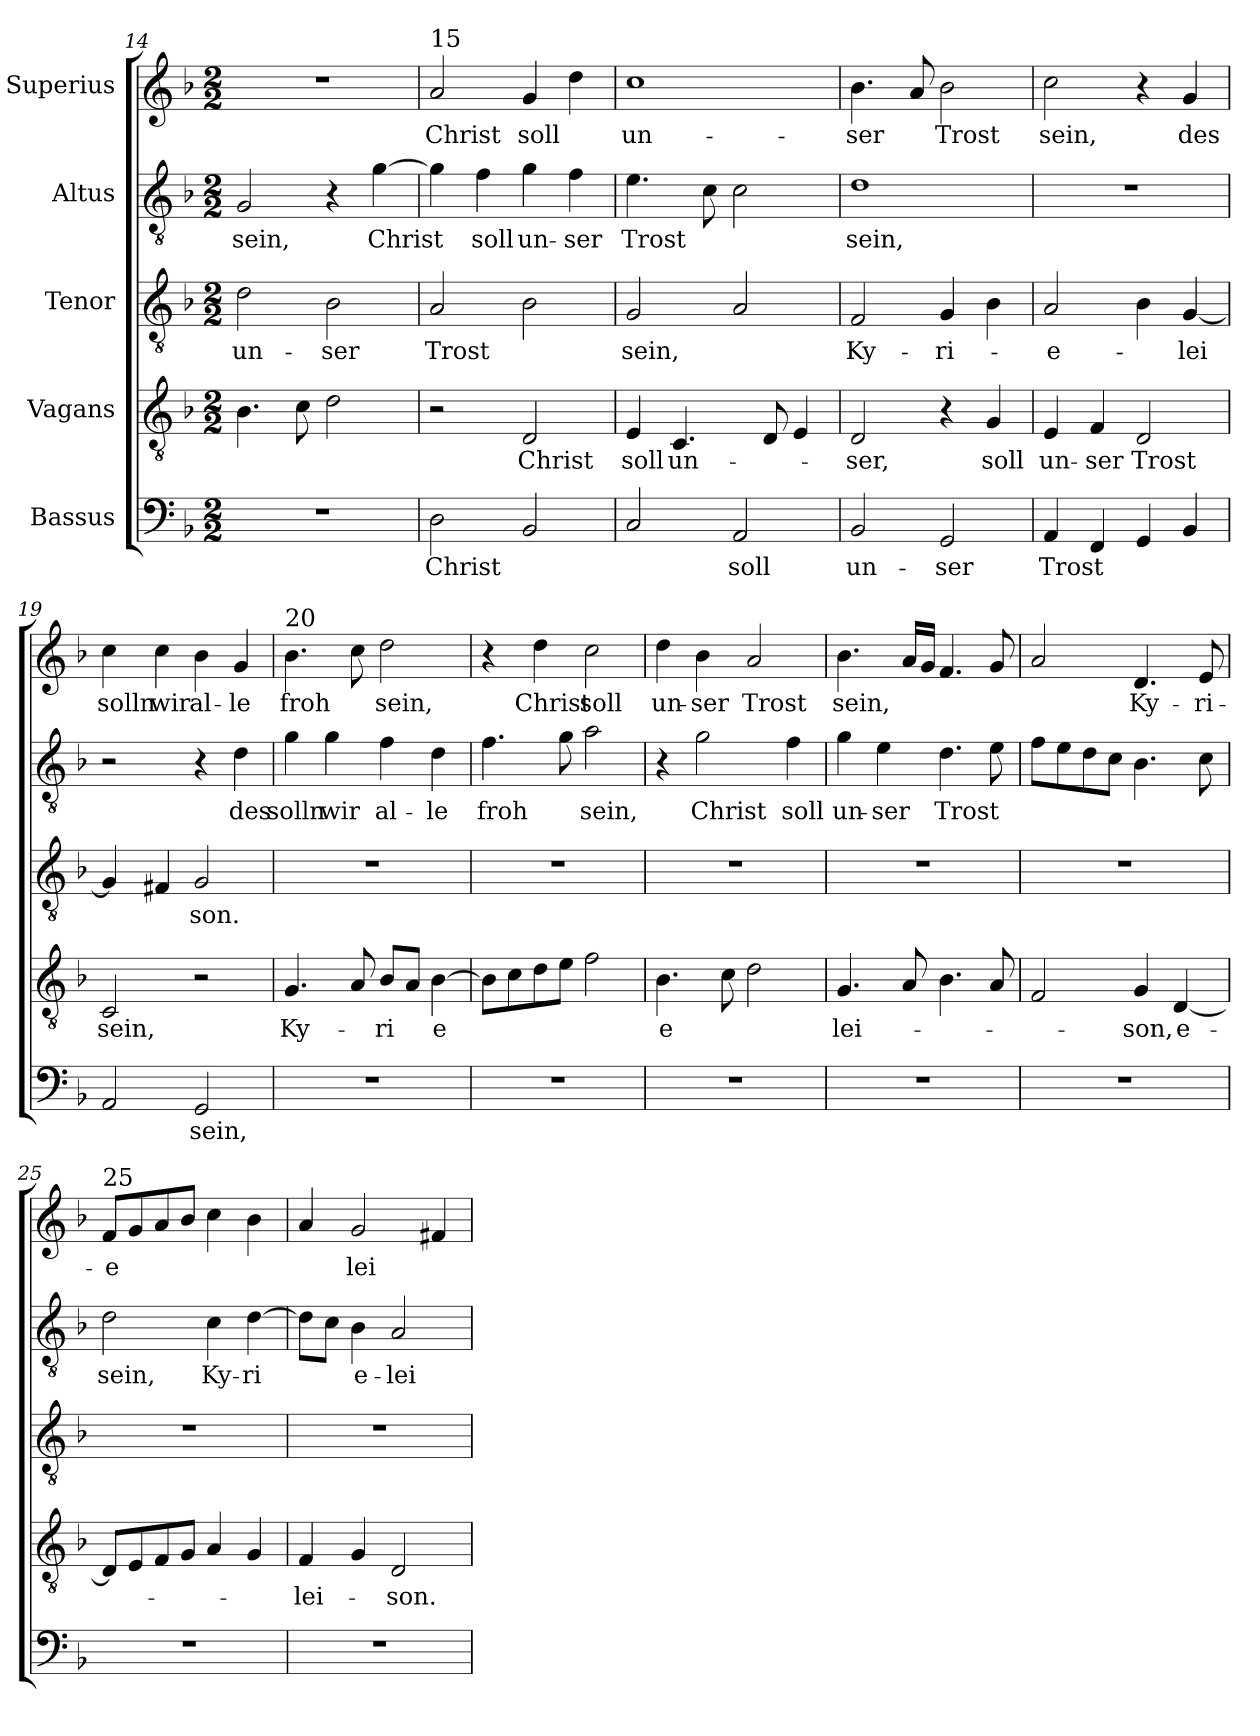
**kern	**text	**kern	**text	**kern	**text	**kern	**text	**kern	**text
*part5	*part5	*part4	*part4	*part3	*part3	*part2	*part2	*part1	*part1
*staff5	*staff5	*staff4	*staff4	*staff3	*staff3	*staff2	*staff2	*staff1	*staff1
*I"Bassus	*	*I"Vagans	*	*I"Tenor	*	*I"Altus	*	*I"Superius	*
*clefF4	*	*clefGv2	*	*clefGv2	*	*clefGv2	*	*clefG2	*
*k[b-]	*	*k[b-]	*	*k[b-]	*	*k[b-]	*	*k[b-]	*
*M2/2	*	*M2/2	*	*M2/2	*	*M2/2	*	*M2/2	*
=14	=14	=14	=14	=14	=14	=14	=14	=14	=14
!	!	!	!	!	!LO:LY:b	!	!LO:LY:b	!	!
1r	.	4.B-\	.	2d\	un-	2G/	sein,	1r	.
.	.	8c\	.	.	.	.	.	.	.
!	!	!	!	!	!LO:LY:b	!	!	!	!
.	.	2d\	.	2B-\	ser	4r	.	.	.
!	!	!	!	!	!	!	!LO:LY:b	!	!
.	.	.	.	.	.	[4g\	Christ	.	.
=15	=15	=15	=15	=15	=15	=15	=15	=15	=15
!	!	!	!	!	!	!	!	!LO:TX:a:t=15	!
!	!LO:LY:b	!	!	!	!LO:LY:b	!	!	!	!LO:LY:b
2D\	Christ	2r	.	2A/	Trost	4g\]	.	2a/	Christ
!	!	!	!	!	!	!	!LO:LY:b	!	!
.	.	.	.	.	.	4f\	soll	.	.
!	!	!	!LO:LY:b	!	!	!	!LO:LY:b	!	!LO:LY:b
2BB-/	.	2D/	Christ	2B-\	.	4g\	un-	4g/	soll
!	!	!	!	!	!	!	!LO:LY:b	!	!
.	.	.	.	.	.	4f\	ser	4dd\	.
=16	=16	=16	=16	=16	=16	=16	=16	=16	=16
!	!	!	!LO:LY:b	!	!LO:LY:b	!	!LO:LY:b	!	!LO:LY:b
2C/	.	4E/	soll	2G/	sein,	4.e\	Trost	1cc	un-
!	!	!	!LO:LY:b	!	!	!	!	!	!
.	.	4.C/	un-	.	.	.	.	.	.
.	.	.	.	.	.	8c\	.	.	.
!	!LO:LY:b	!	!	!	!	!	!	!	!
2AA/	soll	.	.	2A/	.	2c\	.	.	.
.	.	8D/	.	.	.	.	.	.	.
.	.	4E/	.	.	.	.	.	.	.
!!LO:PB:g=z
=17	=17	=17	=17	=17	=17	=17	=17	=17	=17
!	!LO:LY:b	!	!LO:LY:b	!	!LO:LY:b	!	!LO:LY:b	!	!LO:LY:b
2BB-/	un-	2D/	ser,	2F/	Ky-	1d	sein,	4.b-\	ser
.	.	.	.	.	.	.	.	8a/	.
!	!LO:LY:b	!	!	!	!LO:LY:b	!	!	!	!LO:LY:b
2GG/	ser	4r	.	4G/	ri-	.	.	2b-\	Trost
!	!	!	!LO:LY:b	!	!	!	!	!	!
.	.	4G/	soll	4B-\	.	.	.	.	.
=18	=18	=18	=18	=18	=18	=18	=18	=18	=18
!	!LO:LY:b	!	!LO:LY:b	!	!LO:LY:b	!	!	!	!LO:LY:b
4AA/	Trost	4E/	un-	2A/	e-	1r	.	2cc\	sein,
!	!	!	!LO:LY:b	!	!	!	!	!	!
4FF/	.	4F/	ser	.	.	.	.	.	.
!	!	!	!LO:LY:b	!	!	!	!	!	!
4GG/	.	2D/	Trost	4B-\	.	.	.	4r	.
!	!	!	!	!	!LO:LY:b	!	!	!	!LO:LY:b
4BB-/	.	.	.	[4G/	lei-	.	.	4g/	des
=19	=19	=19	=19	=19	=19	=19	=19	=19	=19
!	!	!	!LO:LY:b	!	!	!	!	!	!LO:LY:b
2AA/	.	2C/	sein,	4G/]	.	2r	.	4cc\	solln
!	!	!	!	!	!LO:LY:b	!	!	!	!LO:LY:b
.	.	.	.	4F#X/	-	.	.	4cc\	wir
!	!LO:LY:b	!	!	!	!LO:LY:b	!	!	!	!LO:LY:b
2GG/	sein,	2r	.	2G/	son.	4r	.	4b-\	al-
!	!	!	!	!	!	!	!LO:LY:b	!	!LO:LY:b
.	.	.	.	.	.	4d\	des	4g/	le
=20	=20	=20	=20	=20	=20	=20	=20	=20	=20
!	!	!	!	!	!	!	!	!LO:TX:a:t=20	!
!	!	!	!LO:LY:b	!	!	!	!LO:LY:b	!	!LO:LY:b
1r	.	4.G/	Ky-	1r	.	4g\	solln	4.b-\	froh
!	!	!	!	!	!	!	!LO:LY:b	!	!
.	.	.	.	.	.	4g\	wir	.	.
.	.	8A/	.	.	.	.	.	8cc\	.
!	!	!	!LO:LY:b	!	!	!	!LO:LY:b	!	!LO:LY:b
.	.	8B-/L	ri	.	.	4f\	al-	2dd\	sein,
!	!	!	!LO:LY:b	!	!	!	!	!	!
.	.	8A/J	-	.	.	.	.	.	.
!	!	!	!LO:LY:b	!	!	!	!LO:LY:b	!	!
.	.	[4B-\	e	.	.	4d\	le	.	.
=21	=21	=21	=21	=21	=21	=21	=21	=21	=21
!	!	!	!	!	!	!	!LO:LY:b	!	!
1r	.	8B-\L]	.	1r	.	4.f\	froh	4r	.
.	.	8c\	.	.	.	.	.	.	.
!	!	!	!	!	!	!	!	!	!LO:LY:b
.	.	8d\	.	.	.	.	.	4dd\	Christ
.	.	8e\J	.	.	.	8g\	.	.	.
!	!	!	!	!	!	!	!LO:LY:b	!	!LO:LY:b
.	.	2f\	.	.	.	2a\	sein,	2cc\	soll
!!LO:LB:g=z
=22	=22	=22	=22	=22	=22	=22	=22	=22	=22
!	!	!	!LO:LY:b	!	!	!	!	!	!LO:LY:b
1r	.	4.B-\	e	1r	.	4r	.	4dd\	un-
!	!	!	!	!	!	!	!LO:LY:b	!	!LO:LY:b
.	.	.	.	.	.	2g\	Christ	4b-\	ser
.	.	8c\	.	.	.	.	.	.	.
!	!	!	!	!	!	!	!	!	!LO:LY:b
.	.	2d\	.	.	.	.	.	2a/	Trost
!	!	!	!	!	!	!	!LO:LY:b	!	!
.	.	.	.	.	.	4f\	soll	.	.
=23	=23	=23	=23	=23	=23	=23	=23	=23	=23
!	!	!	!LO:LY:b	!	!	!	!LO:LY:b	!	!LO:LY:b
1r	.	4.G/	lei-	1r	.	4g\	un-	4.b-\	sein,
!	!	!	!	!	!	!	!LO:LY:b	!	!
.	.	.	.	.	.	4e\	ser	.	.
.	.	8A/	.	.	.	.	.	16a/LL	.
.	.	.	.	.	.	.	.	16g/JJ	.
!	!	!	!	!	!	!	!LO:LY:b	!	!
.	.	4.B-\	.	.	.	4.d\	Trost	4.f/	.
.	.	8A/	.	.	.	8e\	.	8g/	.
=24	=24	=24	=24	=24	=24	=24	=24	=24	=24
1r	.	2F/	.	1r	.	8f\L	.	2a/	.
.	.	.	.	.	.	8e\	.	.	.
.	.	.	.	.	.	8d\	.	.	.
.	.	.	.	.	.	8c\J	.	.	.
!	!	!	!LO:LY:b	!	!	!	!	!	!LO:LY:b
.	.	4G/	son,	.	.	4.B-\	.	4.d/	Ky-
!	!	!	!LO:LY:b	!	!	!	!	!	!
.	.	[4D/	e-	.	.	.	.	.	.
!	!	!	!	!	!	!	!	!	!LO:LY:b
.	.	.	.	.	.	8c\	.	8e/	ri-
=25	=25	=25	=25	=25	=25	=25	=25	=25	=25
!	!	!	!	!	!	!	!	!LO:TX:a:t=25	!
!	!	!	!	!	!	!	!LO:LY:b	!	!LO:LY:b
1r	.	8D/L]	.	1r	.	2d\	sein,	8f/L	e
!	!	!	!	!	!	!	!	!	!LO:LY:b
.	.	8E/	.	.	.	.	.	8g/	-
.	.	8F/	.	.	.	.	.	8a/	.
.	.	8G/J	.	.	.	.	.	8b-/J	.
!	!	!	!	!	!	!	!LO:LY:b	!	!
.	.	4A/	.	.	.	4c\	Ky-	4cc\	.
!	!	!	!	!	!	!	!LO:LY:b	!	!
.	.	4G/	.	.	.	[4d\	ri-	4b-\	.
=26	=26	=26	=26	=26	=26	=26	=26	=26	=26
!	!	!	!LO:LY:b	!	!	!	!	!	!
1r	.	4F/	lei-	1r	.	8d\L]	.	4a/	.
!	!	!	!	!	!	!	!LO:LY:b	!	!
.	.	.	.	.	.	8c\J	-	.	.
!	!	!	!	!	!	!	!LO:LY:b	!	!LO:LY:b
.	.	4G/	.	.	.	4B-\	e-	2g/	lei
!	!	!	!LO:LY:b	!	!	!	!LO:LY:b	!	!
.	.	2D/	son.	.	.	2A/	lei-	.	.
.	.	.	.	.	.	.	.	4f#X/	.
=	=	=	=	=	=	=	=	=	=
*-	*-	*-	*-	*-	*-	*-	*-	*-	*-
